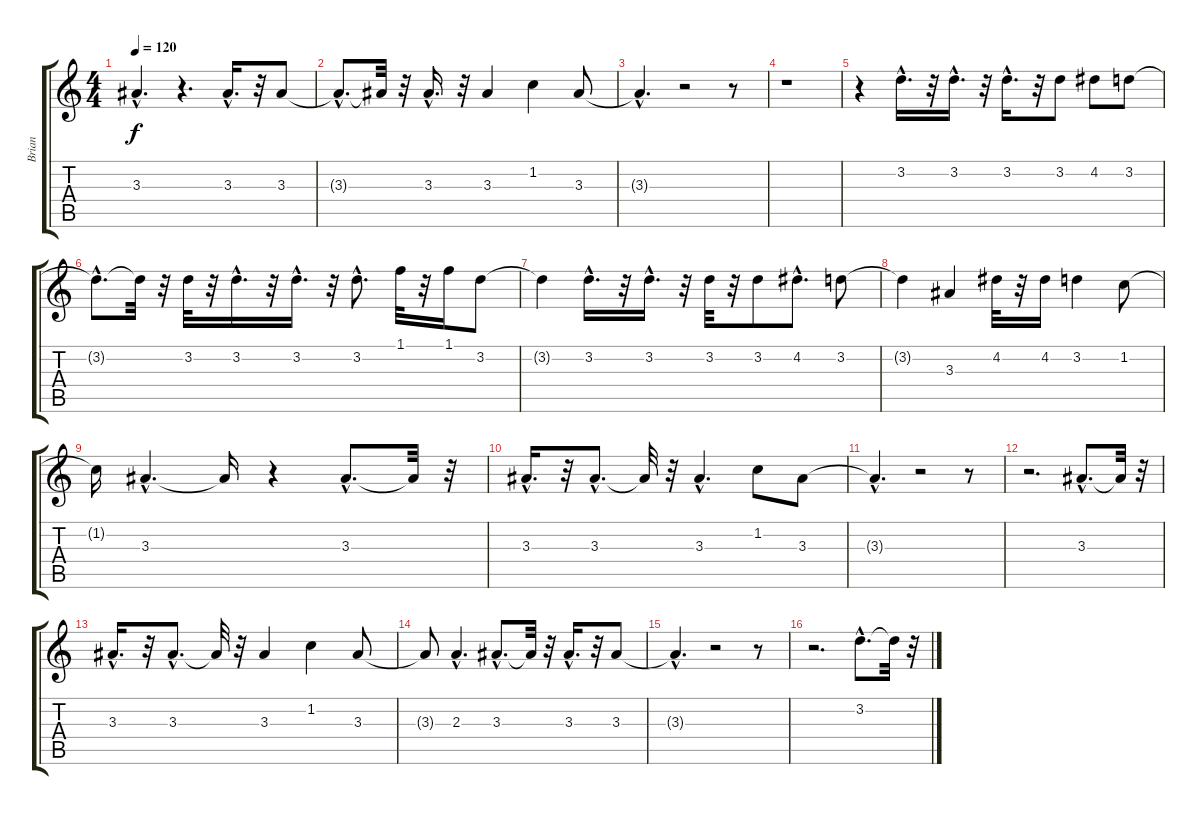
\track ("Brian" "Brian") {instrument electricguitarclean}
\staff {score tabs}
\tuning (E4 B3 G3 D3 A2 E2) {hide}
\ts (4 4)
\tempo 120
\clef g2
\ks c
3.3{hac t}.4{d dy f} r.4{d} 3.3{hac}.16{d} r.32 3.3.8 |
3.3{hac t}.8{d} 3.3{t}.32 r.32 3.3{hac}.16{d} r.32 3.3.4 1.2.4 3.3.8 |
3.3{hac t}.4{d} r.2 r.8 |
r.1 |
r.4 3.2{hac}.16{d} r.32 3.2{hac}.16{d} r.32 3.2{hac}.16{d} r.32 3.2.8 4.2.8 3.2.8 |
3.2{hac t}.8{d} 3.2{t}.32 r.32 3.2.32 r.32 3.2{hac}.16{d} r.32 3.2{hac}.16{d} r.32 3.2{hac}.8{d} 1.1.32 r.32 1.1.16 3.2.8 |
3.2{t}.4 3.2{hac}.16{d} r.32 3.2{hac}.16{d} r.32 3.2.32 r.32 3.2.8 4.2{hac}.8{d} 3.2.8 |
3.2{t}.4 3.3.4 4.2.32 r.32 4.2.16 3.2.4 1.2.8 |
1.2{t}.16 3.3{hac}.4{d} 3.3{t}.16 r.4 3.3{hac}.8{d} 3.3{t}.32 r.32 |
3.3{hac}.16{d} r.32 3.3{hac}.8{d} 3.3{t}.32 r.32 3.3{hac}.4{d} 1.2.8 3.3.8 |
3.3{hac t}.4{d} r.2 r.8 |
r.2{d} 3.3{hac}.8{d} 3.3{t}.32 r.32 |
3.3{hac}.16{d} r.32 3.3{hac}.8{d} 3.3{t}.32 r.32 3.3.4 1.2.4 3.3.8 |
3.3{t}.8 2.3{hac}.4{d} 3.3{hac}.8{d} 3.3{t}.32 r.32 3.3{hac}.16{d} r.32 3.3.8 |
3.3{hac t}.4{d} r.2 r.8 |
r.2{d} 3.2{hac}.8{d} 3.2{t}.32 r.32
